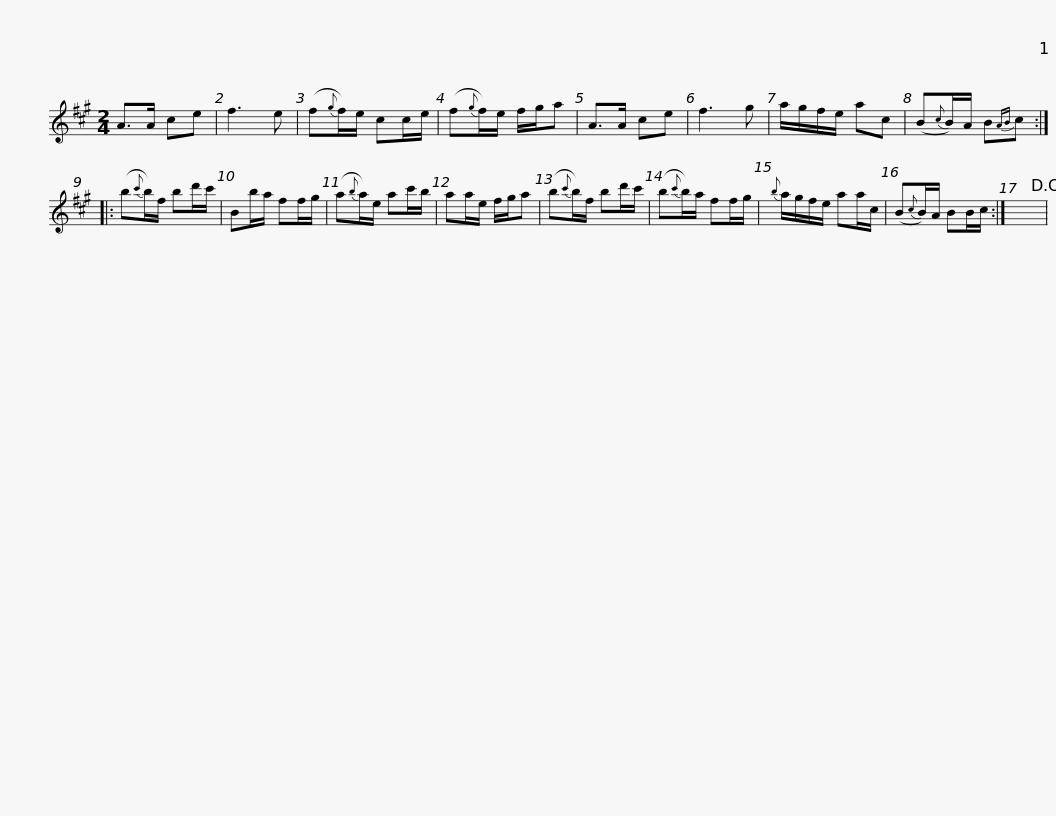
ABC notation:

X:1
L:1/8
M:2/4
I:linebreak $
K:A
V:1 treble
V:1
 A>A ce | f3 e | (f{g}f/)e/ cc/e/ | (f{g}f/)e/ f/g/a | A>A ce | %5
 f3 g | a/g/f/e/ ac | (B{c}B/)A/ B{AB}c ::$ (b{c'}b/)f/ bd'/c'/ | Bb/a/ ff/g/ | %10
 (a{b}a/)e/ ac'/b/ | aa/e/ f/g/a | (b{c'}b/)f/ bd'/c'/ | (b{c'}b/)a/ ff/g/ |${b} a/g/f/e/ aa/c/ | %15
 (B{c}B/)A/ BB/c/ :| x4!D.C.! | %17
